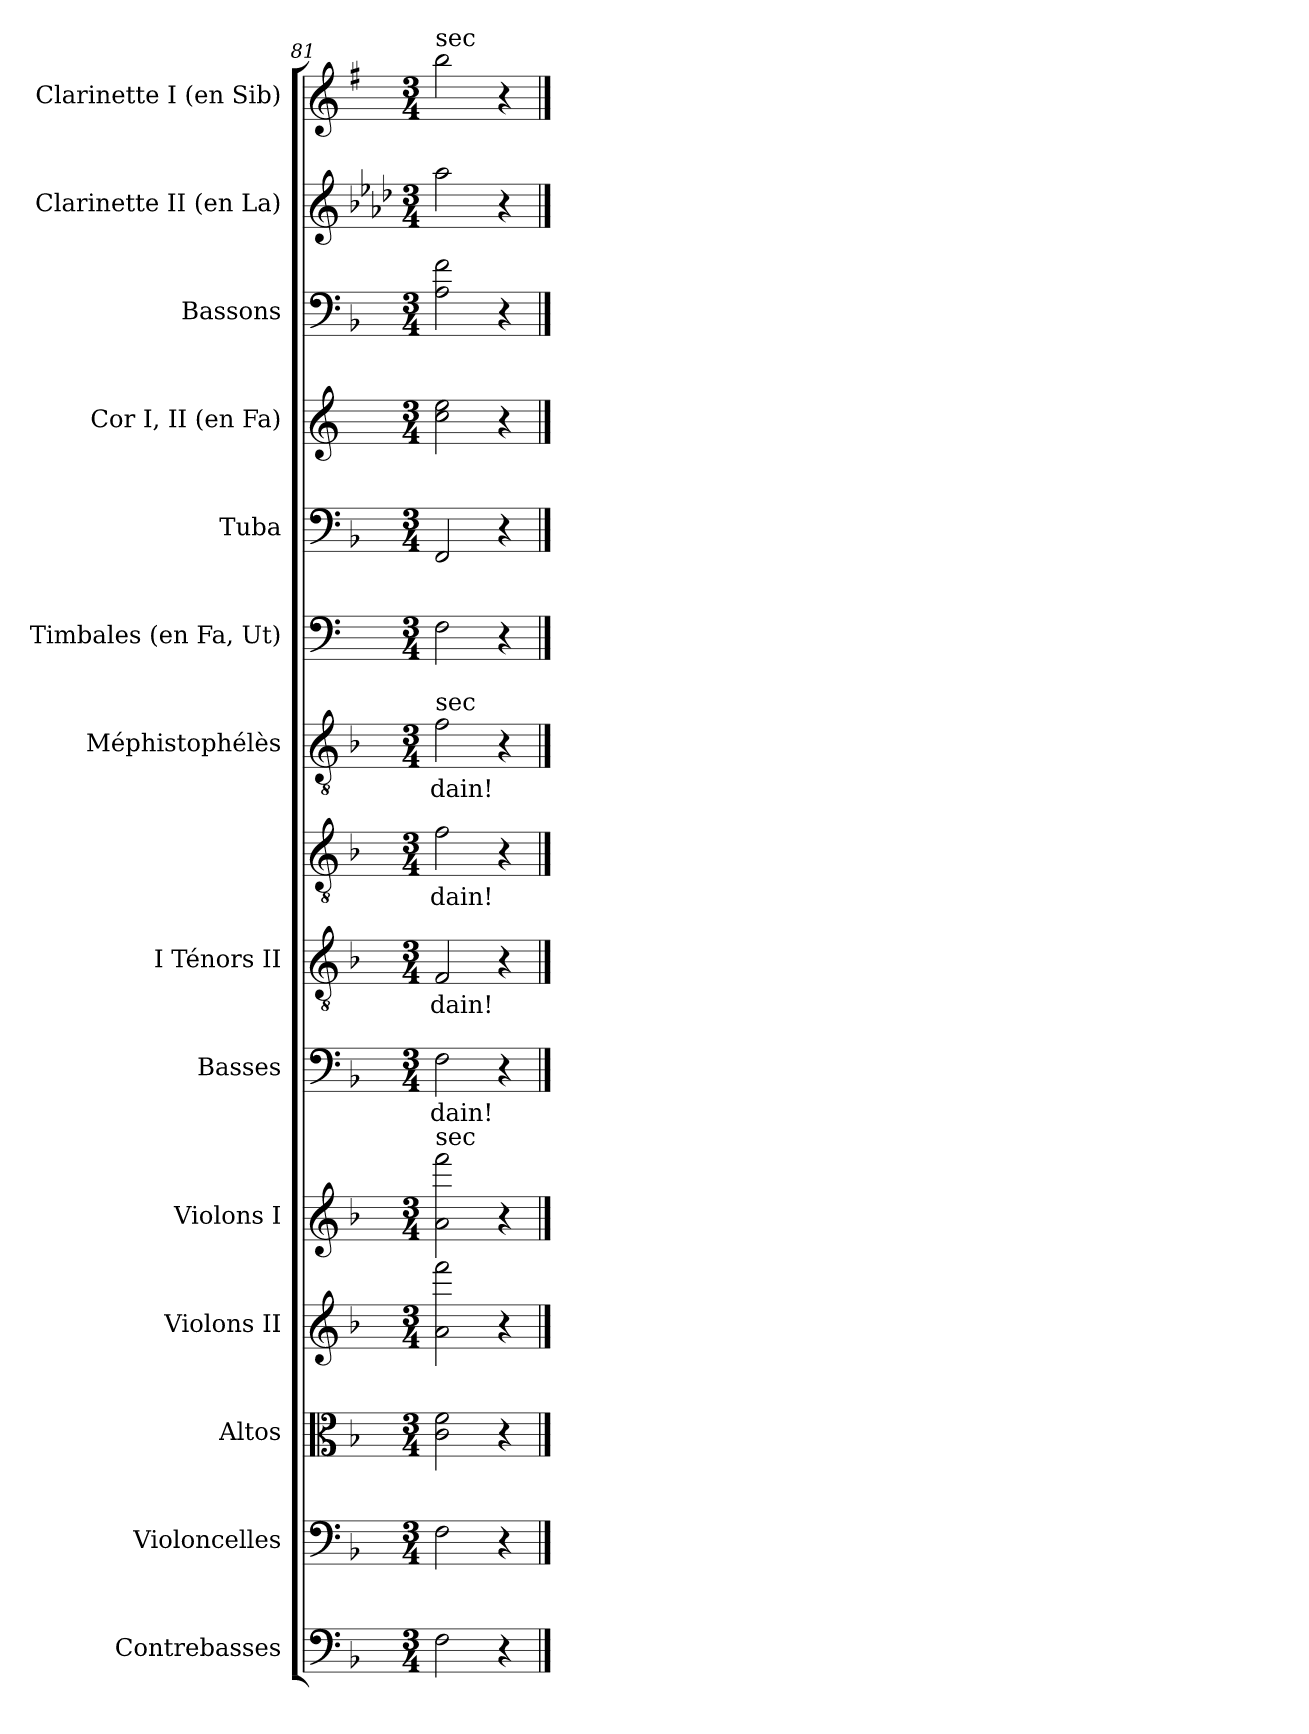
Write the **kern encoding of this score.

**kern	**kern	**kern	**kern	**kern	**kern	**text	**kern	**text	**kern	**text	**kern	**text	**kern	**kern	**kern	**kern	**kern	**kern
*part14	*part13	*part12	*part11	*part10	*part9	*part9	*part8	*part8	*part8	*part8	*part7	*part7	*part6	*part5	*part4	*part3	*part2	*part1
*staff15	*staff14	*staff13	*staff12	*staff11	*staff10	*staff10	*staff9	*staff9	*staff8	*staff8	*staff7	*staff7	*staff6	*staff5	*staff4	*staff3	*staff2	*staff1
*I"Contrebasses	*I"Violoncelles	*I"Altos	*I"Violons II	*I"Violons I	*I"Basses	*	*I"I  Ténors  II	*	*	*	*I"Méphistophélès	*	*I"Timbales (en Fa, Ut)	*I"Tuba	*I"Cor I, II (en Fa)	*I"Bassons	*I"Clarinette II (en La)	*I"Clarinette I (en Sib)
*I'C-b.	*I'Vlles	*I'Altos	*I'Vns II	*I'Vns I	*I'Basses	*	*I'Tén.	*	*	*	*I'Méphist.	*	*	*I'Tb.	*I'Cor (Fa)	*I'Bns	*I'Cl. (La)	*I'Cl. (Sib)
*clefF4	*clefF4	*clefC3	*clefG2	*clefG2	*clefF4	*	*clefGv2	*	*clefGv2	*	*clefGv2	*	*clefF4	*clefF4	*clefG2	*clefF4	*clefG2	*clefG2
*ITrd7c12	*	*	*	*	*	*	*ITrd7c12	*	*ITrd7c12	*	*ITrd7c12	*	*	*	*ITrd4c7	*	*ITrd2c3	*ITrd1c2
*k[b-]	*k[b-]	*k[b-]	*k[b-]	*k[b-]	*k[b-]	*	*k[b-]	*	*k[b-]	*	*k[b-]	*	*k[]	*k[b-]	*k[b-]	*k[b-]	*k[b-]	*k[b-]
*F:	*F:	*F:	*F:	*F:	*F:	*	*F:	*	*F:	*	*F:	*	*C:	*F:	*F:	*F:	*F:	*F:
*M3/4	*M3/4	*M3/4	*M3/4	*M3/4	*M3/4	*	*M3/4	*	*M3/4	*	*M3/4	*	*M3/4	*M3/4	*M3/4	*M3/4	*M3/4	*M3/4
=81	=81	=81	=81	=81	=81	=81	=81	=81	=81	=81	=81	=81	=81	=81	=81	=81	=81	=81
!	!	!	!	!	!	!LO:LY:b:color=#000000	!	!	!	!	!	!	!	!	!	!	!	!
!	!	!	!	!	!	!	!	!LO:LY:b:color=#000000	!	!	!	!	!	!	!	!	!	!
!	!	!	!	!	!	!	!	!	!	!LO:LY:b:color=#000000	!	!	!	!	!	!	!	!
!	!	!	!	!	!	!	!	!	!	!	!	!	!	!	!	!	!	!LO:TX:a:t=sec
!	!	!	!	!	!	!	!	!	!	!	!LO:TX:a:t=sec	!	!	!	!	!	!	!
!	!	!	!	!LO:TX:a:t=sec	!	!	!	!	!	!	!	!	!	!	!	!	!	!
!	!	!	!	!	!	!	!	!	!	!	!	!LO:LY:b:color=#000000	!	!	!	!	!	!
2FFi\	2Fi\	2ci\ 2fi	2ai\ 2fffi	2ai\ 2fffi	2Fi\	-dain!	2FFi/	-dain!	2Fi\	-dain!	2Fi\	-dain!	2Fi\	2FFi/	2fi\ 2ai	2Ai\ 2fi	2ffi\	2aai\
4r	4r	4r	4r	4r	4r	.	4r	.	4r	.	4r	.	4r	4r	4r	4r	4r	4r
==	==	==	==	==	==	==	==	==	==	==	==	==	==	==	==	==	==	==
*-	*-	*-	*-	*-	*-	*-	*-	*-	*-	*-	*-	*-	*-	*-	*-	*-	*-	*-
